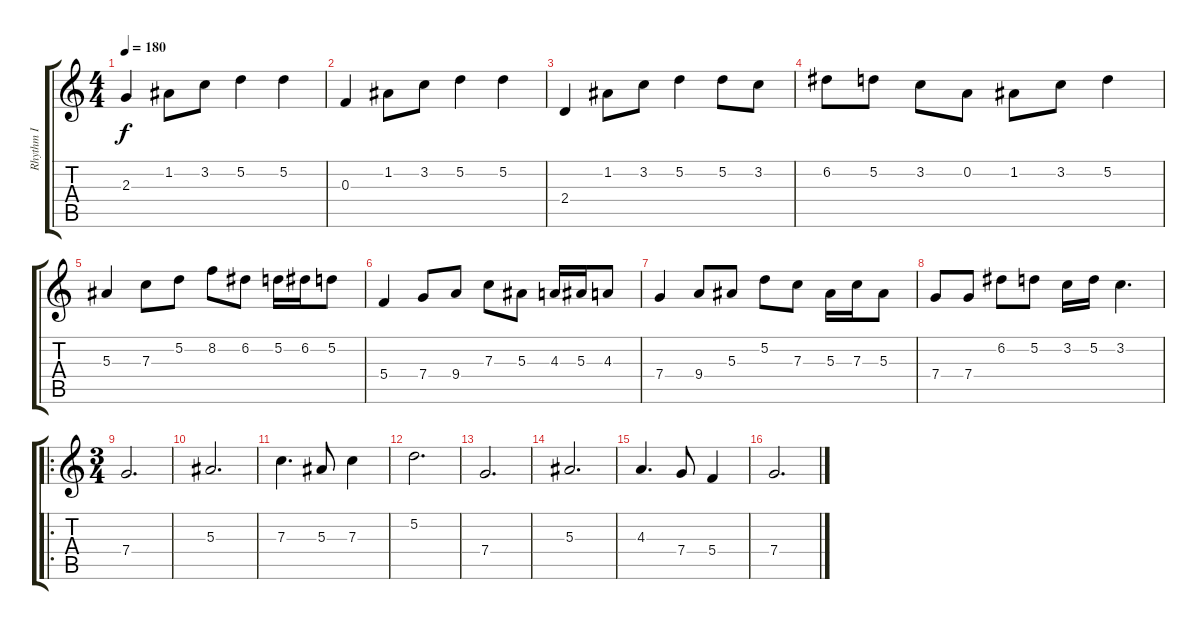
\track ("Rhythm I" "Rhythm I") {instrument distortionguitar}
\staff {score tabs}
\tuning (D4 A3 F3 C3 G2 D2) {hide}
\ts (4 4)
\tempo 180
\clef g2
\ks c
2.3.4{dy f} 1.2.8 3.2.8 5.2.4 5.2.4 |
0.3.4 1.2.8 3.2.8 5.2.4 5.2.4 |
2.4.4 1.2.8 3.2.8 5.2.4 5.2.8 3.2.8 |
6.2.8 5.2.8 3.2.8 0.2.8 1.2.8 3.2.8 5.2.4 |
5.3.4 7.3.8 5.2.8 8.2.8 6.2.8 5.2.16 6.2.16 5.2.8 |
5.4.4 7.4.8 9.4.8 7.3.8 5.3.8 4.3.16 5.3.16 4.3.8 |
7.4.4 9.4.8 5.3.8 5.2.8 7.3.8 5.3.16 7.3.16 5.3.8 |
7.4.8 7.4.8 6.2.8 5.2.8 3.2.16 5.2.16 3.2.4{d} |
\ro
\ts (3 4)
7.4.2{d} |
5.3.2{d} |
7.3.4{d} 5.3.8 7.3.4 |
5.2.2{d} |
7.4.2{d} |
5.3.2{d} |
4.3.4{d} 7.4.8 5.4.4 |
7.4.2{d}
